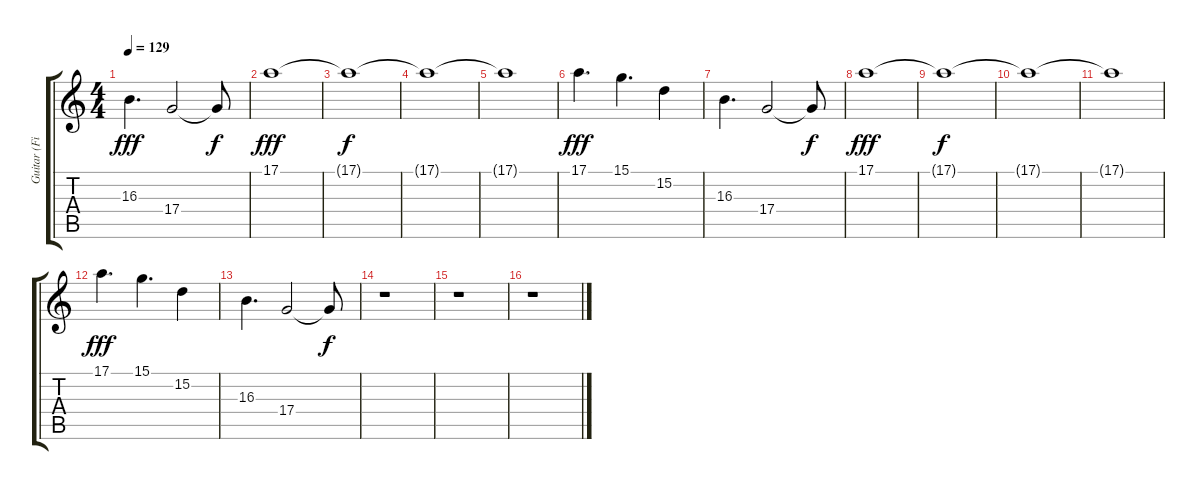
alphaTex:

\track ("Guitar (Fill)" "Guitar (Fi") {instrument lead2sawtooth}
\staff {score tabs}
\tuning (E4 B3 G3 D3 A2 E2) {hide}
\ts (4 4)
\tempo 129
\clef g2
\ks c
16.3.4{d dy fff} 17.4.2 17.4{t}.8{dy f volume 2} |
17.1.1{dy fff volume 5} |
17.1{t}.1{dy f} |
17.1{t}.1 |
17.1{t}.1 |
17.1.4{d dy fff} 15.1.4{d} 15.2.4 |
16.3.4{d} 17.4.2 17.4{t}.8{dy f} |
17.1.1{dy fff} |
17.1{t}.1{dy f} |
17.1{t}.1 |
17.1{t}.1 |
17.1.4{d dy fff} 15.1.4{d} 15.2.4 |
16.3.4{d} 17.4.2 17.4{t}.8{dy f volume 2} |
r.1 |
r.1 |
r.1
